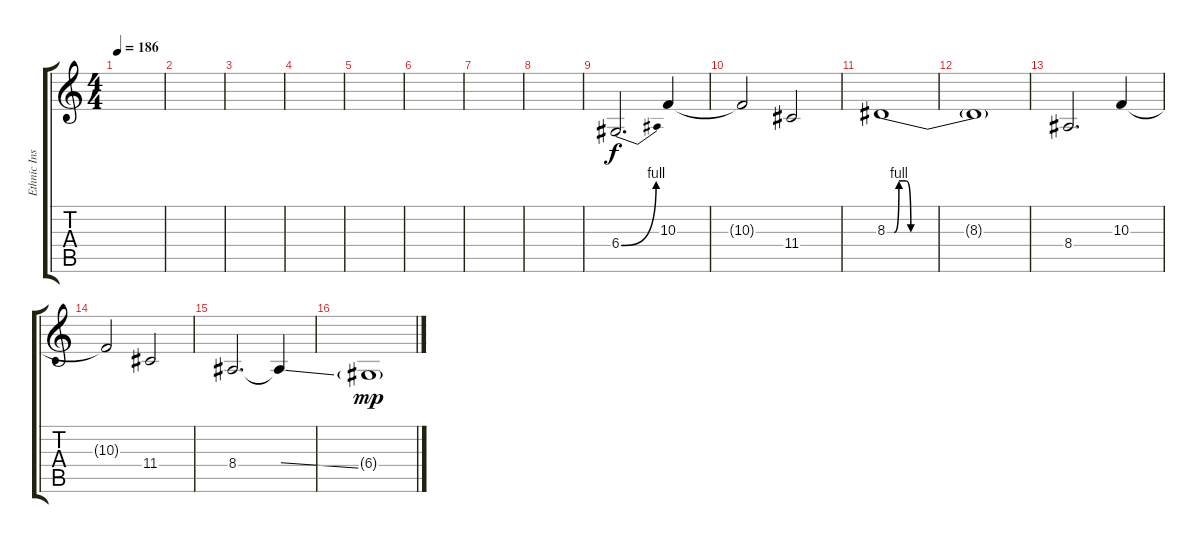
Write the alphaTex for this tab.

\track ("Ethnic Instruments" "Ethnic Ins") {instrument shamisen}
\staff {score tabs}
\tuning (E4 B3 G3 D3 A2 E2) {hide}
\ts (4 4)
\section ("" "")
\tempo 186
\clef g2
\ks c
|
|
|
|
|
|
|
|
6.4{be (bend 0 0 60 4)}.2{d} 10.3.4 |
10.3{t}.2 11.4.2 |
8.3{be (custom 0 0 3 0 5 4 8 4 10 0 60 0)}.1 |
8.3{t}.1 |
8.4.2{d} 10.3.4 |
10.3{t}.2 11.4.2 |
8.4.2{d} 8.4{ss t}.4 |
6.4{g}.1{dy mp}
